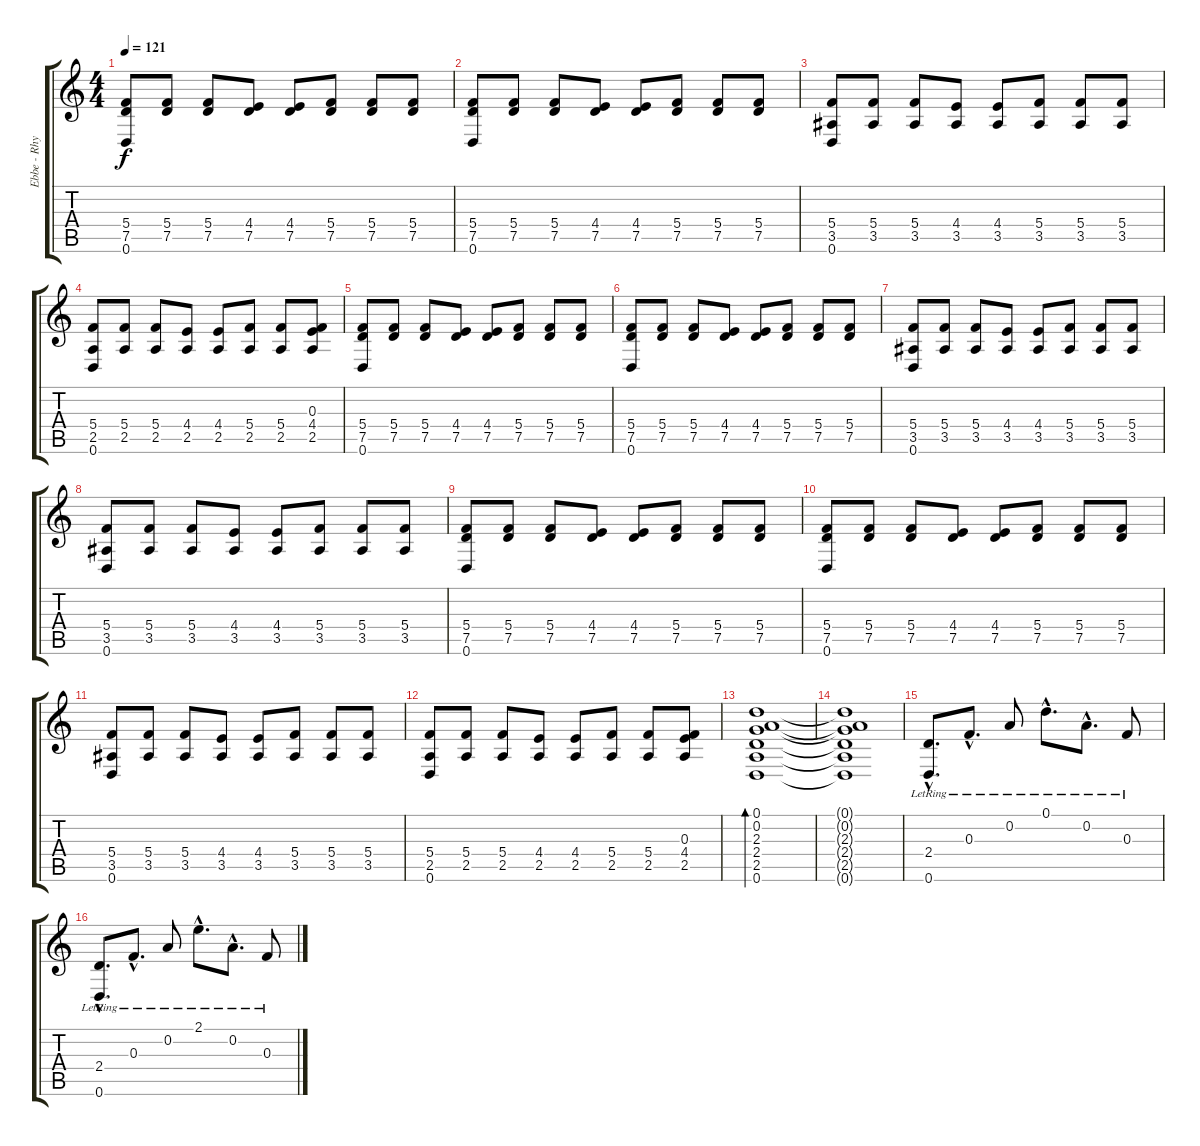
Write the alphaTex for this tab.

\track ("Ebbe - Rhytm/Lead" "Ebbe - Rhy") {instrument overdrivenguitar}
\staff {score tabs}
\tuning (D4 A3 F3 C3 G2 D2) {hide}
\ts (4 4)
\tempo 121
\clef g2
\ks c
(5.4 7.5 0.6).8{dy f} (5.4 7.5).8 (5.4 7.5).8 (4.4 7.5).8 (4.4 7.5).8 (5.4 7.5).8 (5.4 7.5).8 (5.4 7.5).8 |
(5.4 7.5 0.6).8 (5.4 7.5).8 (5.4 7.5).8 (4.4 7.5).8 (4.4 7.5).8 (5.4 7.5).8 (5.4 7.5).8 (5.4 7.5).8 |
(5.4 3.5 0.6).8 (5.4 3.5).8 (5.4 3.5).8 (4.4 3.5).8 (4.4 3.5).8 (5.4 3.5).8 (5.4 3.5).8 (5.4 3.5).8 |
(5.4 2.5 0.6).8 (5.4 2.5).8 (5.4 2.5).8 (4.4 2.5).8 (4.4 2.5).8 (5.4 2.5).8 (5.4 2.5).8 (0.3 4.4 2.5).8 |
(5.4 7.5 0.6).8 (5.4 7.5).8 (5.4 7.5).8 (4.4 7.5).8 (4.4 7.5).8 (5.4 7.5).8 (5.4 7.5).8 (5.4 7.5).8 |
(5.4 7.5 0.6).8 (5.4 7.5).8 (5.4 7.5).8 (4.4 7.5).8 (4.4 7.5).8 (5.4 7.5).8 (5.4 7.5).8 (5.4 7.5).8 |
(5.4 3.5 0.6).8 (5.4 3.5).8 (5.4 3.5).8 (4.4 3.5).8 (4.4 3.5).8 (5.4 3.5).8 (5.4 3.5).8 (5.4 3.5).8 |
(5.4 3.5 0.6).8 (5.4 3.5).8 (5.4 3.5).8 (4.4 3.5).8 (4.4 3.5).8 (5.4 3.5).8 (5.4 3.5).8 (5.4 3.5).8 |
(5.4 7.5 0.6).8 (5.4 7.5).8 (5.4 7.5).8 (4.4 7.5).8 (4.4 7.5).8 (5.4 7.5).8 (5.4 7.5).8 (5.4 7.5).8 |
(5.4 7.5 0.6).8 (5.4 7.5).8 (5.4 7.5).8 (4.4 7.5).8 (4.4 7.5).8 (5.4 7.5).8 (5.4 7.5).8 (5.4 7.5).8 |
(5.4 3.5 0.6).8 (5.4 3.5).8 (5.4 3.5).8 (4.4 3.5).8 (4.4 3.5).8 (5.4 3.5).8 (5.4 3.5).8 (5.4 3.5).8 |
(5.4 2.5 0.6).8 (5.4 2.5).8 (5.4 2.5).8 (4.4 2.5).8 (4.4 2.5).8 (5.4 2.5).8 (5.4 2.5).8 (0.3 4.4 2.5).8 |
(0.1 0.2 2.3 2.4 2.5 0.6).1{bd 60} |
(0.1{t} 0.2{t} 2.3{t} 2.4{t} 2.5{t} 0.6{t}).1 |
(2.4{hac lr} 0.6{hac lr}).8{d} 0.3{hac lr}.8{d} 0.2{lr}.8 0.1{hac lr}.8{d} 0.2{hac lr}.8{d} 0.3{lr}.8 |
(2.4{hac lr} 0.6{hac lr}).8{d} 0.3{hac lr}.8{d} 0.2{lr}.8 2.1{hac lr}.8{d} 0.2{hac lr}.8{d} 0.3{lr}.8
